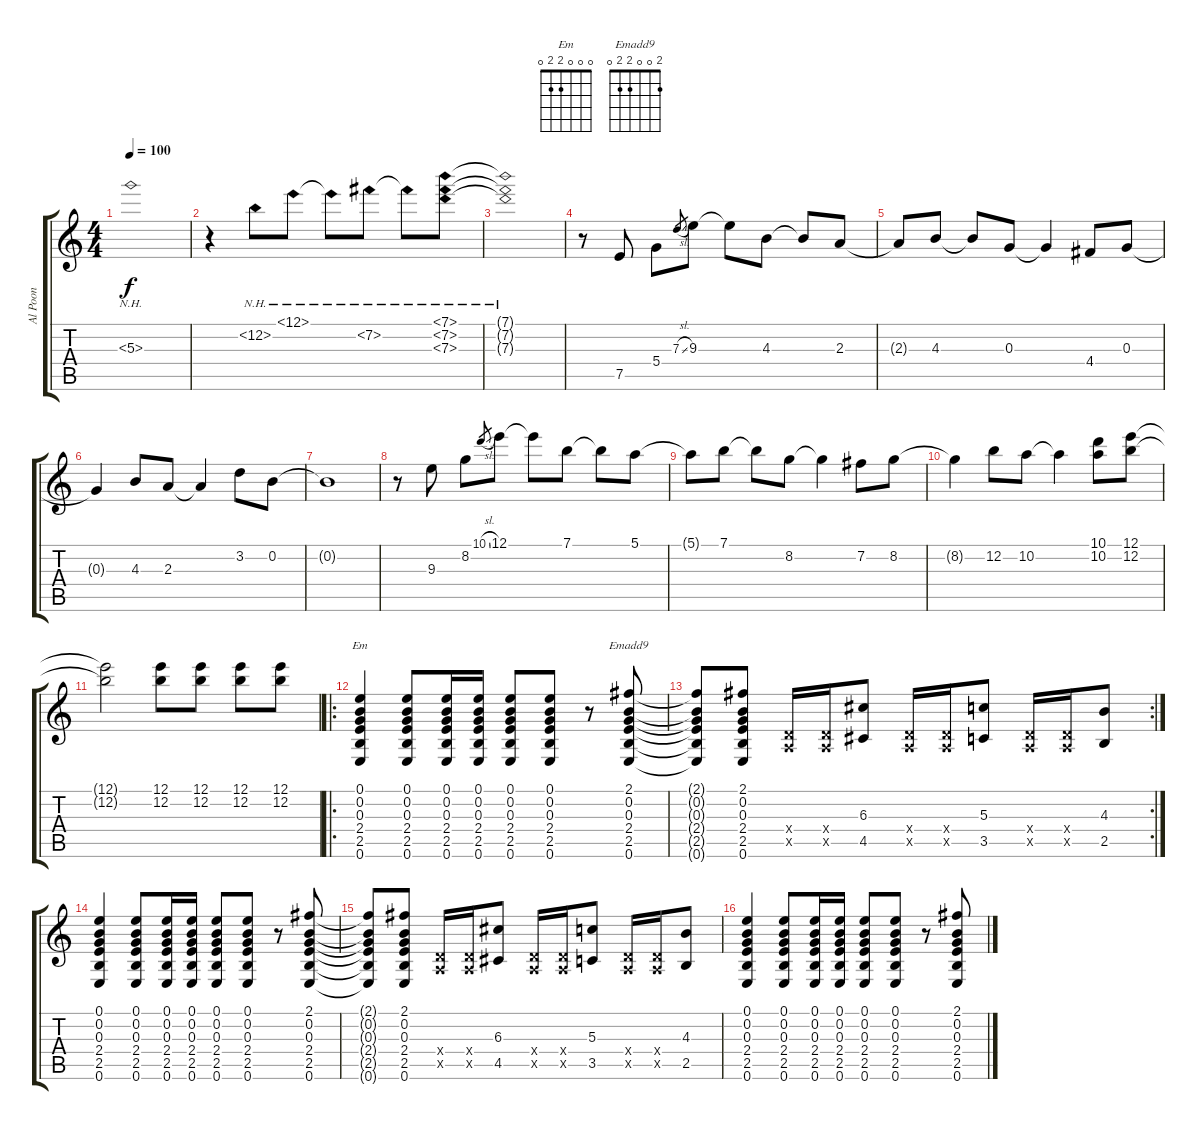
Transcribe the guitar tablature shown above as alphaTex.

\track ("Al Poon" "Al Poon") {instrument acousticguitarsteel}
\staff {score tabs}
\tuning (E4 B3 G3 D3 A2 E2) {hide}
\chord ("Em" 0 0 0 2 2 0)
\chord ("Emadd9" 2 0 0 2 2 0)
\ts (4 4)
\tempo 100
\clef g2
\ks c
5.3{nh t}.1{dy f} |
r.4 12.2{nh}.8 12.1{nh}.8 12.1{nh t}.8 7.2{nh}.8 7.2{nh t}.8 (7.1{nh} 7.2{nh} 7.3{nh}).8 |
(7.1{nh t} 7.2{nh t} 7.3{nh t}).1 |
r.8 7.5.8 5.4.8 7.3{sl}.8{gr} 9.3.8 9.3{t}.8 4.3.8 4.3{t}.8 2.3.8 |
2.3{t}.8 4.3.8 4.3{t}.8 0.3.8 0.3{t}.4 4.4.8 0.3.8 |
0.3{t}.4 4.3.8 2.3.8 2.3{t}.4 3.2.8 0.2.8 |
0.2{t}.1 |
r.8 9.3.8 8.2.8 10.1{sl}.8{gr} 12.1.8 12.1{t}.8 7.1.8 7.1{t}.8 5.1.8 |
5.1{t}.8 7.1.8 7.1{t}.8 8.2.8 8.2{t}.4 7.2.8 8.2.8 |
8.2{t}.4 12.2.8 10.2.8 10.2{t}.4 (10.1 10.2).8 (12.1 12.2).8 |
(12.1{t} 12.2{t}).2 (12.1 12.2).8 (12.1 12.2).8 (12.1 12.2).8 (12.1 12.2).8 |
\ro
(0.1 0.2 0.3 2.4 2.5 0.6).4{ch "Em"} (0.1 0.2 0.3 2.4 2.5 0.6).8 (0.1 0.2 0.3 2.4 2.5 0.6).16 (0.1 0.2 0.3 2.4 2.5 0.6).16 (0.1 0.2 0.3 2.4 2.5 0.6).8 (0.1 0.2 0.3 2.4 2.5 0.6).8 r.8 (2.1 0.2 0.3 2.4 2.5 0.6).8{ch "Emadd9"} |
\rc 2
(2.1{t} 0.2{t} 0.3{t} 2.4{t} 2.5{t} 0.6{t}).8 (2.1 0.2 0.3 2.4 2.5 0.6).8 (0.4{x} 0.5{x}).16 (0.4{x} 0.5{x}).16 (6.3 4.5).8 (0.4{x} 0.5{x}).16 (0.4{x} 0.5{x}).16 (5.3 3.5).8 (0.4{x} 0.5{x}).16 (0.4{x} 0.5{x}).16 (4.3 2.5).8 |
(0.1 0.2 0.3 2.4 2.5 0.6).4 (0.1 0.2 0.3 2.4 2.5 0.6).8 (0.1 0.2 0.3 2.4 2.5 0.6).16 (0.1 0.2 0.3 2.4 2.5 0.6).16 (0.1 0.2 0.3 2.4 2.5 0.6).8 (0.1 0.2 0.3 2.4 2.5 0.6).8 r.8 (2.1 0.2 0.3 2.4 2.5 0.6).8 |
(2.1{t} 0.2{t} 0.3{t} 2.4{t} 2.5{t} 0.6{t}).8 (2.1 0.2 0.3 2.4 2.5 0.6).8 (0.4{x} 0.5{x}).16 (0.4{x} 0.5{x}).16 (6.3 4.5).8 (0.4{x} 0.5{x}).16 (0.4{x} 0.5{x}).16 (5.3 3.5).8 (0.4{x} 0.5{x}).16 (0.4{x} 0.5{x}).16 (4.3 2.5).8 |
(0.1 0.2 0.3 2.4 2.5 0.6).4 (0.1 0.2 0.3 2.4 2.5 0.6).8 (0.1 0.2 0.3 2.4 2.5 0.6).16 (0.1 0.2 0.3 2.4 2.5 0.6).16 (0.1 0.2 0.3 2.4 2.5 0.6).8 (0.1 0.2 0.3 2.4 2.5 0.6).8 r.8 (2.1 0.2 0.3 2.4 2.5 0.6).8
